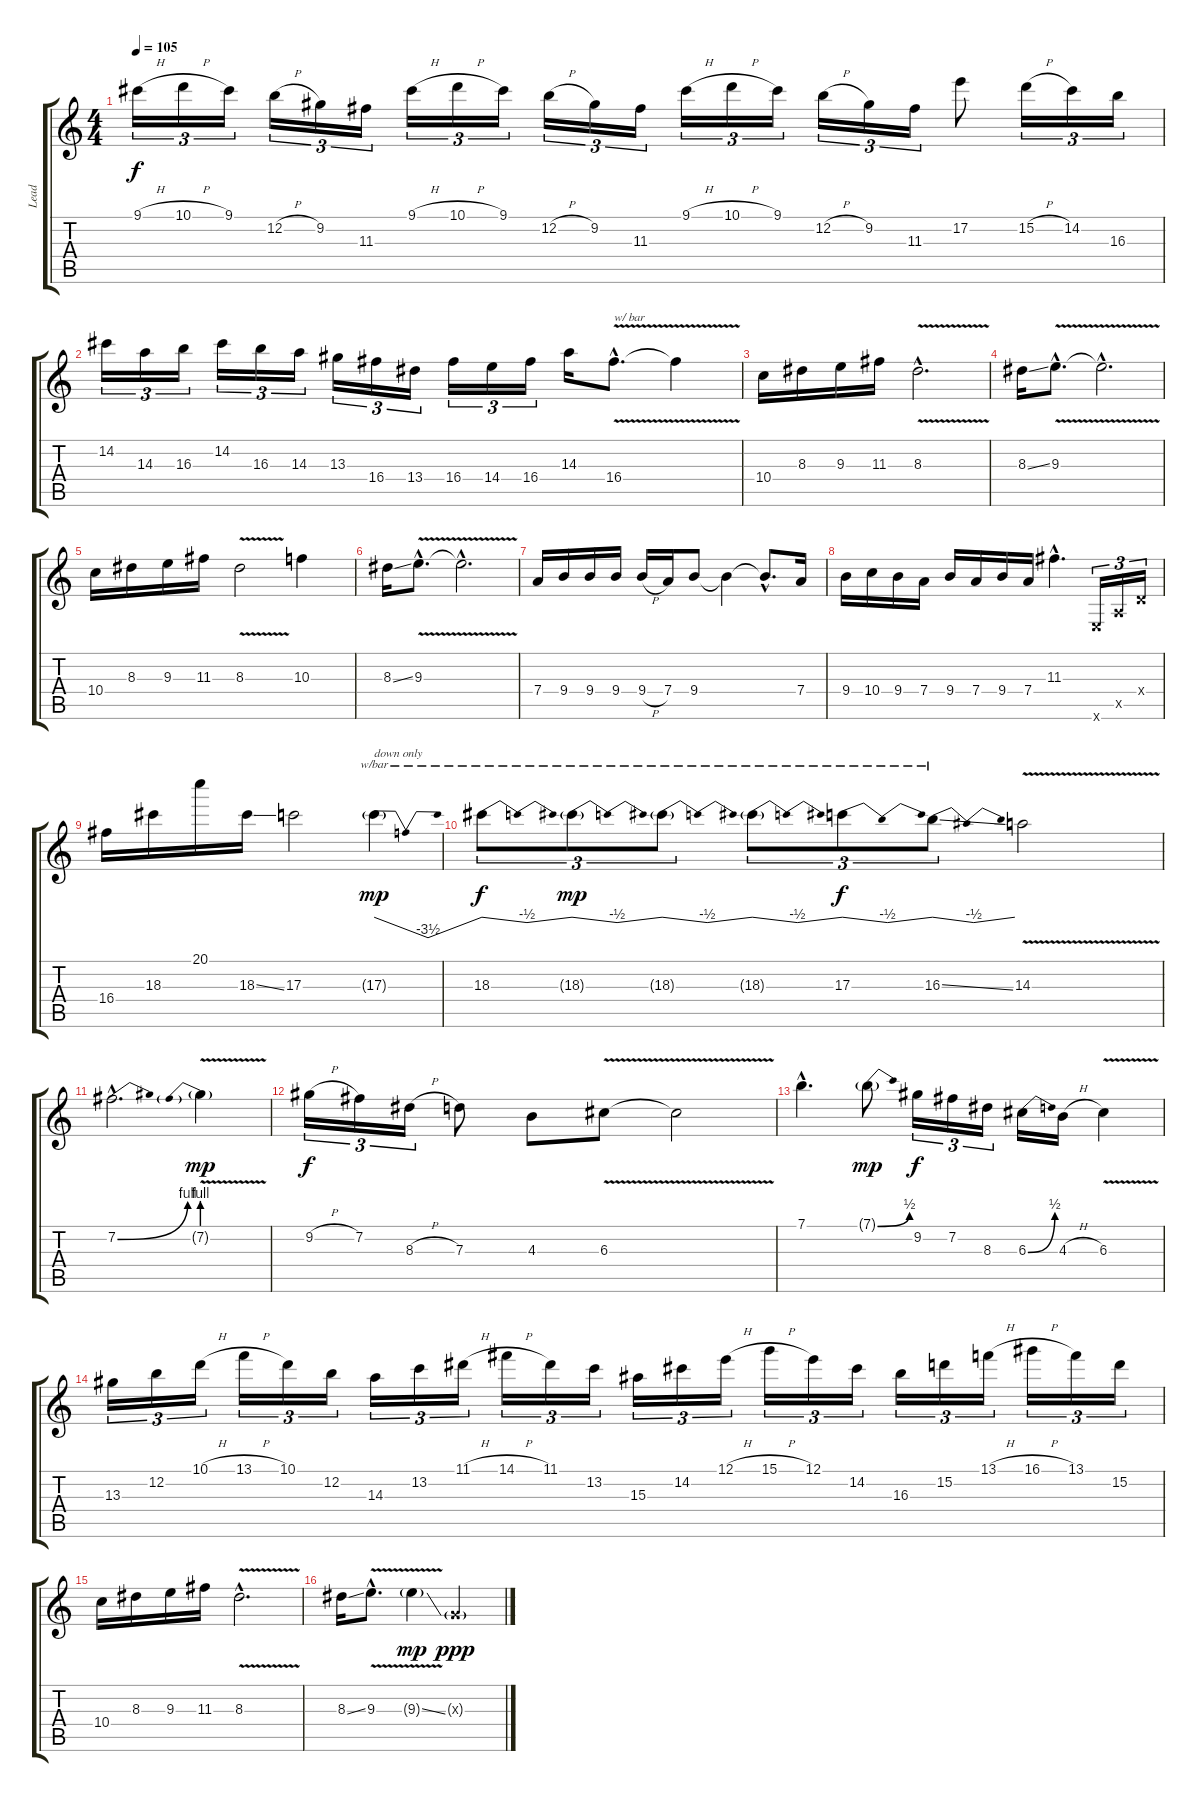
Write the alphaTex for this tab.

\track ("Lead" "Lead") {instrument distortionguitar}
\staff {score tabs}
\tuning (E4 B3 G3 D3 A2 E2) {hide}
\ts (4 4)
\tempo 105
\clef g2
\ks c
9.1{h}.16{tu (3 2) dy f} 10.1{h}.16{tu (3 2)} 9.1.16{tu (3 2)} 12.2{h}.16{tu (3 2)} 9.2.16{tu (3 2)} 11.3.16{tu (3 2)} 9.1{h}.16{tu (3 2)} 10.1{h}.16{tu (3 2)} 9.1.16{tu (3 2)} 12.2{h}.16{tu (3 2)} 9.2.16{tu (3 2)} 11.3.16{tu (3 2)} 9.1{h}.16{tu (3 2)} 10.1{h}.16{tu (3 2)} 9.1.16{tu (3 2)} 12.2{h}.16{tu (3 2)} 9.2.16{tu (3 2)} 11.3.16{tu (3 2)} 17.2.8 15.2{h}.16{tu (3 2)} 14.2.16{tu (3 2)} 16.3.16{tu (3 2)} |
14.2.16{tu (3 2)} 14.3.16{tu (3 2)} 16.3.16{tu (3 2)} 14.2.16{tu (3 2)} 16.3.16{tu (3 2)} 14.3.16{tu (3 2)} 13.3.16{tu (3 2)} 16.4.16{tu (3 2)} 13.4.16{tu (3 2)} 16.4.16{tu (3 2)} 14.4.16{tu (3 2)} 16.4.16{tu (3 2)} 14.3.16 16.4{v hac}.8{d txt "w/ bar"} 16.4{v t}.4 |
10.4.16 8.3.16 9.3.16 11.3.16 8.3{v hac}.2{d} |
8.3{ss}.16 9.3{v hac}.8{d} 9.3{v hac t}.2{d} |
10.4.16 8.3.16 9.3.16 11.3.16 8.3{v}.2 10.3.4 |
8.3{ss}.16 9.3{v hac}.8{d} 9.3{v hac t}.2{d} |
7.4.16 9.4.16 9.4.16 9.4.16 9.4{h}.16 7.4.16 9.4.8 9.4{t}.4 9.4{hac t}.8{d} 7.4.16 |
9.4.16 10.4.16 9.4.16 7.4.16 9.4.16 7.4.16 9.4.16 7.4.16 11.3{hac}.4{d} 0.6{x}.16{tu (3 2)} 0.5{x}.16{tu (3 2)} 0.4{x}.16{tu (3 2)} |
16.4.16 18.3.16 20.1.16 18.3{ss}.16 17.3.2 17.3{g}.4{tbe (dip default 0 0 30 -14 60 0) txt "down only" dy mp} |
18.3.8{tu (3 2) tbe (dip default 0 0 30 -2 60 0) dy f} 18.3{g}.8{tu (3 2) tbe (dip default 0 0 30 -2 60 0) dy mp} 18.3{g}.8{tu (3 2) tbe (dip default 0 0 30 -2 60 0)} 18.3{g}.8{tu (3 2) tbe (dip default 0 0 30 -2 60 0)} 17.3.8{tu (3 2) tbe (dip default 0 0 30 -2 60 0) dy f} 16.3{ss}.8{tu (3 2) tbe (dip default 0 0 30 -2 60 0)} 14.3{v}.2 |
7.2{be (bend 0 0 60 4) hac}.2{d} 7.2{be (prebend 0 4 60 4) v g}.4{dy mp} |
9.2{h}.16{tu (3 2) dy f} 7.2.16{tu (3 2)} 8.3{h}.16{tu (3 2)} 7.3.8 4.3.8 6.3{v}.8 6.3{v t}.2 |
7.1{hac}.4{d} 7.1{be (bend 0 0 60 2) g}.8{dy mp} 9.2.16{tu (3 2) dy f} 7.2.16{tu (3 2)} 8.3.16{tu (3 2)} 6.3{be (bend 0 0 60 2)}.16 4.3{h}.16 6.3{v}.4 |
13.3.16{tu (3 2)} 12.2.16{tu (3 2)} 10.1{h}.16{tu (3 2)} 13.1{h}.16{tu (3 2)} 10.1.16{tu (3 2)} 12.2.16{tu (3 2)} 14.3.16{tu (3 2)} 13.2.16{tu (3 2)} 11.1{h}.16{tu (3 2)} 14.1{h}.16{tu (3 2)} 11.1.16{tu (3 2)} 13.2.16{tu (3 2)} 15.3.16{tu (3 2)} 14.2.16{tu (3 2)} 12.1{h}.16{tu (3 2)} 15.1{h}.16{tu (3 2)} 12.1.16{tu (3 2)} 14.2.16{tu (3 2)} 16.3.16{tu (3 2)} 15.2.16{tu (3 2)} 13.1{h}.16{tu (3 2)} 16.1{h}.16{tu (3 2)} 13.1.16{tu (3 2)} 15.2.16{tu (3 2)} |
10.4.16 8.3.16 9.3.16 11.3.16 8.3{v hac}.2{d} |
8.3{ss}.16 9.3{v hac}.8{d} 9.3{v ss g}.4{dy mp} 0.3{g x}.2{dy ppp}
